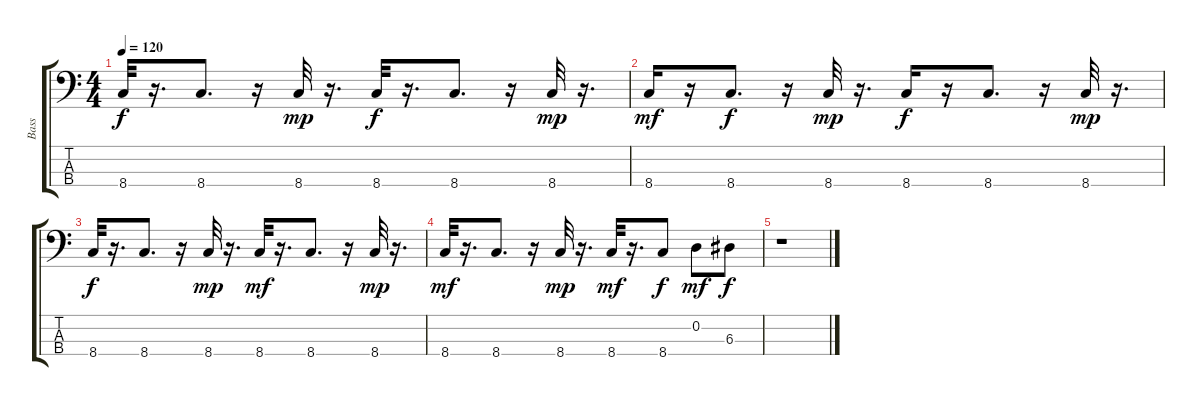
\track ("Bass" "Bass") {instrument electricbassfinger}
\staff {score tabs}
\tuning (G2 D2 A1 E1) {hide}
\ts (4 4)
\tempo 120
\clef f4
\ks c
8.4.32{dy f} r.16{d} 8.4.8{d volume 14} r.16 8.4.32{dy mp volume 13} r.16{d} 8.4.32{dy f volume 12} r.16{d} 8.4.8{d volume 12} r.16 8.4.32{dy mp volume 11} r.16{d} |
8.4.16{dy mf volume 10} r.16 8.4.8{d dy f volume 10} r.16 8.4.32{dy mp volume 8} r.16{d} 8.4.16{dy f volume 7} r.16 8.4.8{d volume 7} r.16 8.4.32{dy mp volume 5} r.16{d} |
8.4.32{dy f volume 4} r.16{d} 8.4.8{d volume 4} r.16 8.4.32{dy mp volume 4} r.16{d} 8.4.32{dy mf volume 3} r.16{d} 8.4.8{d volume 3} r.16 8.4.32{dy mp volume 2} r.16{d} |
8.4.32{dy mf volume 2} r.16{d} 8.4.8{d volume 2} r.16 8.4.32{dy mp volume 1} r.16{d} 8.4.32{dy mf volume 1} r.16{d} 8.4.8{dy f volume 0} 0.2.8{dy mf} 6.3.8{dy f} |
r.1
